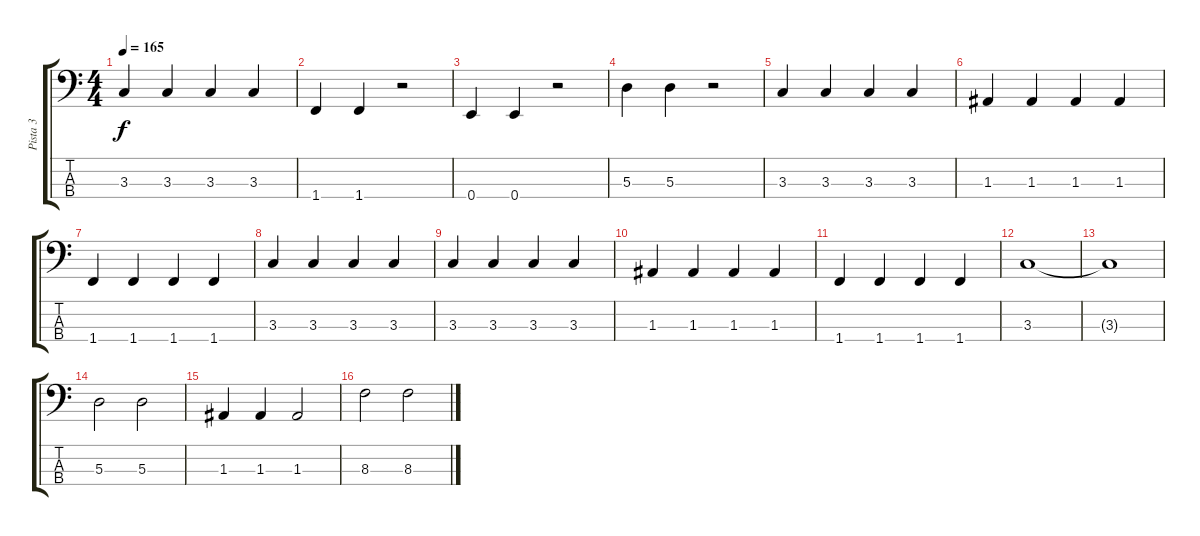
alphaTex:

\track ("Pista 3" "Pista 3") {instrument electricbassfinger}
\staff {score tabs}
\tuning (G2 D2 A1 E1) {hide}
\ts (4 4)
\tempo 165
\clef f4
\ks c
3.3.4{dy f} 3.3.4 3.3.4 3.3.4 |
1.4.4 1.4.4 r.2 |
0.4.4 0.4.4 r.2 |
5.3.4 5.3.4 r.2 |
3.3.4 3.3.4 3.3.4 3.3.4 |
1.3.4 1.3.4 1.3.4 1.3.4 |
1.4.4 1.4.4 1.4.4 1.4.4 |
3.3.4 3.3.4 3.3.4 3.3.4 |
3.3.4 3.3.4 3.3.4 3.3.4 |
1.3.4 1.3.4 1.3.4 1.3.4 |
1.4.4 1.4.4 1.4.4 1.4.4 |
3.3.1 |
3.3{t}.1 |
5.3.2 5.3.2 |
1.3.4 1.3.4 1.3.2 |
8.3.2 8.3.2
